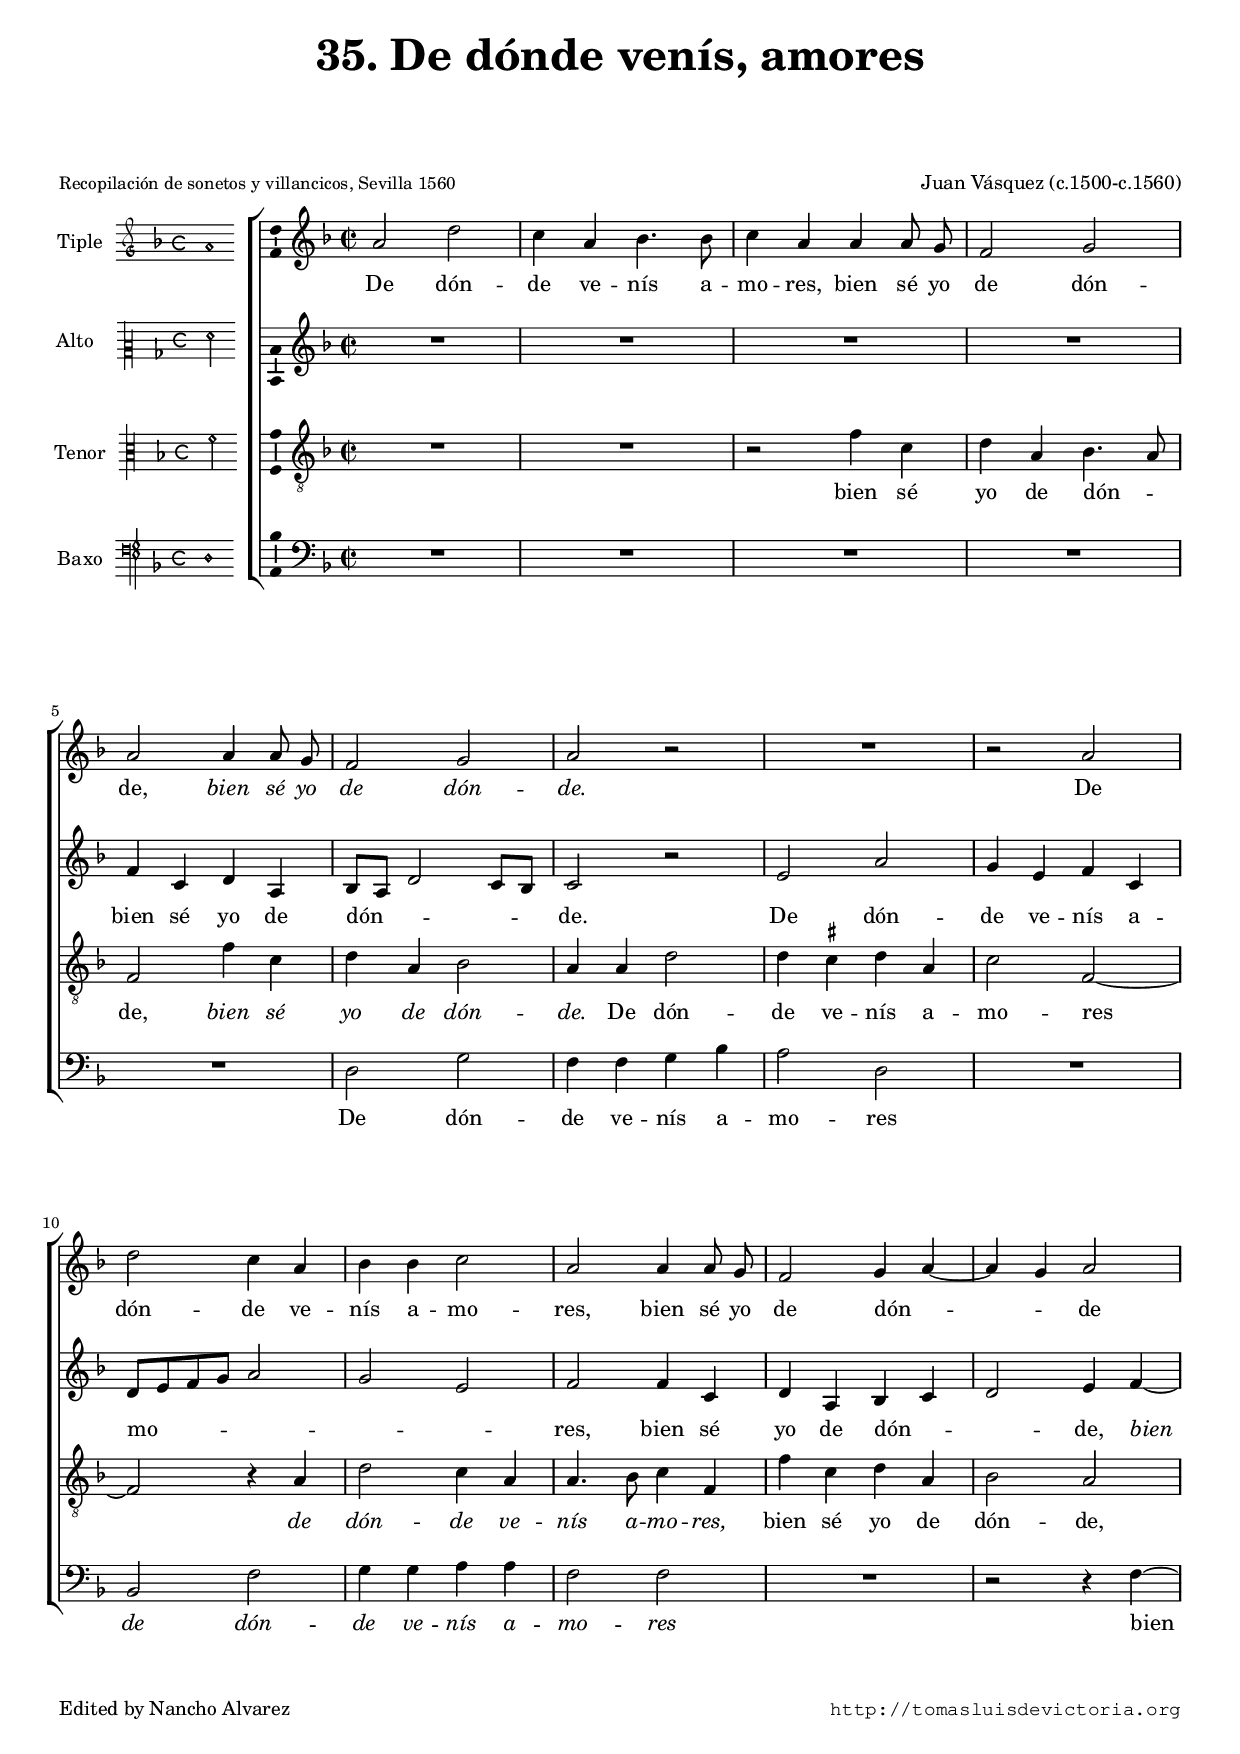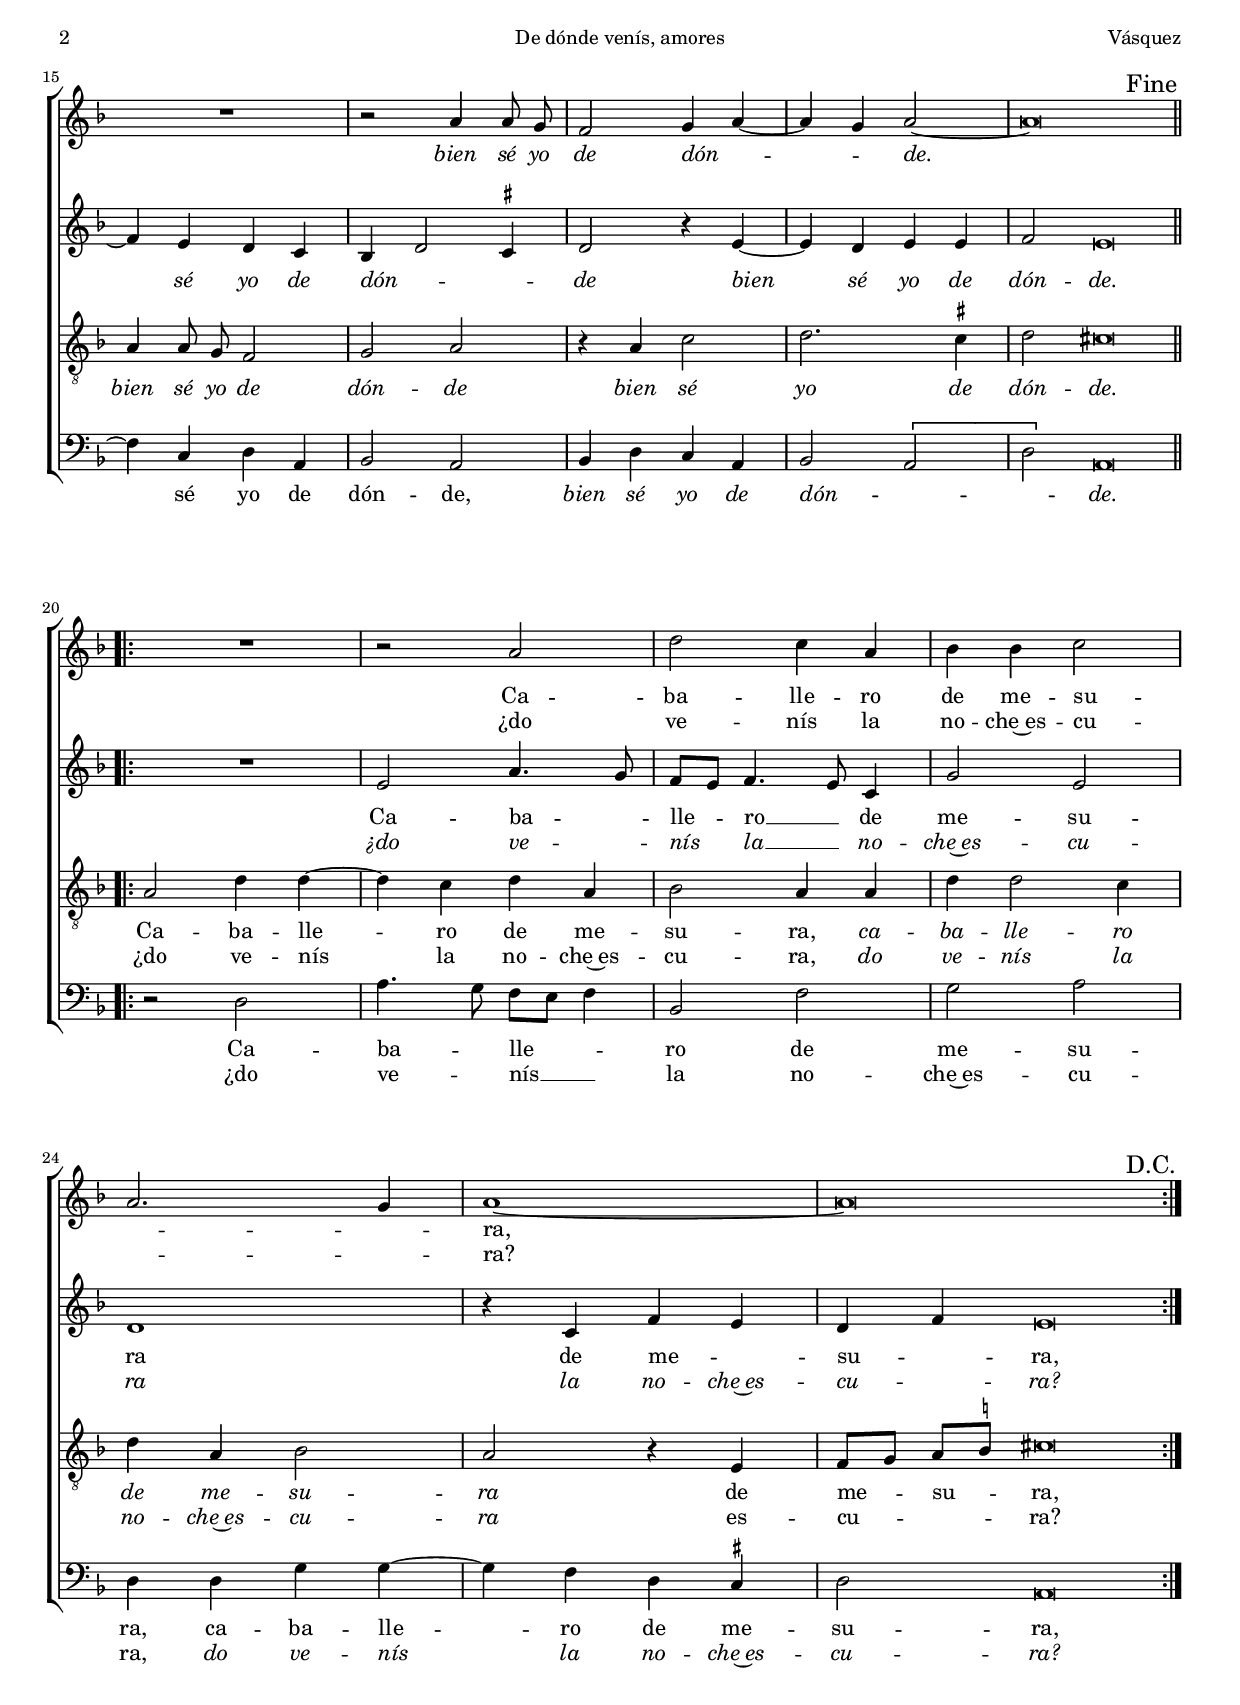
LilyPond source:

\version "2.18.0"

#(set-default-paper-size "a4")
#(set-global-staff-size 17)
#(ly:set-option 'point-and-click #f)
%mobile -s14.3 -i2.8

italicas=\override LyricText.font-shape = #'italic
rectas=\override LyricText.font-shape = #'upright
ss=\once \set suggestAccidentals = ##t
incipitwidth = 20
mtempo={\tempo 4 = 100}
mtempob={\tempo 4 = 50}

htitle="De dónde venís, amores"
hcomposer="Vásquez"

\header {
	title=\markup{\fontsize #3 "35. De dónde venís, amores"}
	%subtitle=\markup{""}
	subsubtitle=\markup{\null \vspace #3 }
        composer = \markup{"Juan Vásquez (c.1500-c.1560)"}
        pdfauthor=\composer
        %opus="(-)"
	poet=\markup{\smaller "Recopilación de sonetos y villancicos, Sevilla 1560"} 
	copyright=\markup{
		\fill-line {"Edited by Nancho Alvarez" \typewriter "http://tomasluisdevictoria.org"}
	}
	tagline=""
}

global={\key f \major \time 2/2 \skip 1*19
        \bar ".|:-||"
        \break
        \override Score.RehearsalMark.self-alignment-X=#right
        \once \override Score.RehearsalMark.break-visibility=#begin-of-line-invisible
        \mark \markup{"Fine"}
        \skip 1*7
        \bar ":|."
        \mark \markup{"D.C."}
}


cantus=\relative c''{
	a2 d
	c4 a bes4. bes8
	c4 a a a8 g
	f2 g
	a2 a4 a8 g
	f2 g
	a r
	R1
	r2 a
	d2 c4 a
	bes bes c2
	a 
	a4 a8 g f2
	g4 a4 ~
	a4 g4 a2
	R1
	r2
	a4 a8 g f2
	g4 a4 ~ 
	a4 g4 a2 ~
	a\breve*1/2
	R1
	r2 a
	d2 c4 a
	bes4 bes c2
	a2. g4
	a1 ~
	a\breve*1/2
}

altus=\relative c'{
	R1*4 % falta un silencio
	f4 c d a
	bes8[ a] d2 c8[ bes]
	c2 r
	e2 a
	g4 e f c
	d8[ e f g] a2
	g2 e
	f f4 c
	d a bes c 
	d2 e4 f4 ~
	f e d c
	bes d2 \ss cis4
	d2 r4 e ~
	e d e e
	f2 \mtempob e\breve*1/4
	\mtempo
	R1
	e2 a4. g8
	f[ e] f4. e8 c4
	g'2 e
	d1
	r4 c f e
	d f \mtempob e\breve*1/4
}

tenor=\relative c'{
	R1*2
	r2 f4 c
	d a bes4. a8
	f2 f'4 c
	d a bes2
	a4 a d2
	d4 \ss cis d4 a
	c2 f, ~
	f r4 a
	d2 c4 a
	a4. bes8 c4 f,
	f' c d a 
	bes2 a
	a4 a8 g f2
	g a
	r4 a c2
	d2. \ss cis4
	d2 cis\breve*1/4
	a2 d4 d ~
	d4 c d4 a
	bes2 a4 a
	d4 d2 c4
	d a bes2
	a r4 e
	f8[ g] a[ \ss b] cis\breve*1/4
}

bassus=\relative c{
	R1*5
	d2 g
	f4 f g bes
	a2 d,
	R1
	bes2 f'
	g4 g a a
	f2 f
	R1
	r2 r4 f ~
	f c d a
	bes2 a
	bes4 d c a
	bes2 \[a 
	d\] a\breve*1/4
	r2 d
	a'4. g8 f[ e] f4
	bes,2 f'
	g2 a
	d,4 d g g ~
	g f d \ss cis
	d2 a\breve*1/4
}

textocantus=\lyricmode{
De dón -- de ve -- nís a -- mo -- res,
bien sé yo de dón -- de,
\italicas
bien sé yo de dón -- de.
\rectas
De dón -- de ve -- nís a -- mo -- res,
bien sé yo de dón -- _ _ de
\italicas
bien sé yo de dón -- _ _ de.
\rectas
Ca -- ba -- lle -- ro de me -- su -- _ _ ra,
}
textocantusb=\lyricmode{
_ _ _ _ _ _ _ _ _ _ _ _ _ _ _ _ _ 
_ _ _ _ _ _ _ _ _ _ _ _ _ _ _ _ _ 
_ _ _ _ _ _ _ _ _ _
¿do ve -- nís la no -- che~es -- cu -- _ _ ra?

}

textoaltus=\lyricmode{
bien sé yo de dón -- _ _ de.
De dón -- de ve -- nís a -- mo -- _ _ _ res,
bien sé yo de dón -- _ _ de,
\italicas
bien sé yo de dón -- _ _ de
bien sé yo de dón -- de.
\rectas
Ca -- ba -- _ lle -- ro __ _ de me -- su -- ra
de me -- _ su -- _ ra,
}
textoaltusb=\lyricmode{
_ _ _ _ _ _ _ _ _ _ _ _ _ _ _ _ _ 
_ _ _ _ _ _ _ _ _ _ _ _ _ _ _ _ _ 
_ _ _ _ _ _ _
\italicas
¿do ve -- _ nís la __ _ no -- che~es -- cu -- ra
la no -- che~es -- cu -- _ ra?
}

textotenor=\lyricmode{
bien sé yo de dón -- _ de,
\italicas
bien sé yo de dón -- de.
\rectas
De dón -- de ve -- nís a -- mo -- res
\italicas
de dón -- de ve -- nís a -- mo -- res,
\rectas
bien sé yo de dón -- de,
\italicas
bien sé yo de dón -- de
bien sé yo de dón -- de.
\rectas
Ca -- ba -- lle -- ro de me -- su -- ra,
\italicas
ca -- ba -- lle -- ro de me -- su -- ra
\rectas
de me -- su -- ra,
}
textotenorb=\lyricmode{
_ _ _ _ _ _ _ _ _ _ _ _ _ _ _ _ _ 
_ _ _ _ _ _ _ _ _ _ _ _ _ _ _ _ _ 
_ _ _ _ _ _ _ _ _ _ _ _ _ 
¿do ve -- nís la no -- che~es -- cu -- ra,
\italicas
do ve -- nís la no -- che~es -- cu -- ra
\rectas
es -- cu -- _ ra?
}

textobassus=\lyricmode{
De dón -- de ve -- nís a -- mo -- res
\italicas
de dón -- de ve -- nís a -- mo -- res
\rectas
bien sé yo de dón -- de,
\italicas
bien sé yo de dón -- _ _ de.
\rectas
Ca -- ba -- _ lle -- _ ro de me -- su -- ra,
ca -- ba -- lle -- ro de me -- su -- ra,
}
textobassusb=\lyricmode{
_ _ _ _ _ _ _ _ _ _ _ _ _ _ _ _ _ 
_ _ _ _ _ _ _ _ _ _ _ _ _ 
¿do ve -- _ nís __ _ la no -- che~es -- cu -- ra,
\italicas
do ve -- nís la no -- che~es -- cu -- ra?
}


incipitcantus=\markup{
	\score{
		{ 
		\set Staff.instrumentName="Tiple  "
		\override NoteHead.style = #'neomensural
		\override Staff.TimeSignature.style = #'neomensural
		\cadenzaOn 
		\clef "petrucci-g"
		\key f \major
		\time 4/4
		a'1
		} 

	\layout { line-width=\incipitwidth indent = 0 }
	}
}

incipitaltus=\markup{
	\score{
		{ 
		\set Staff.instrumentName="Alto    "
		\override NoteHead.style = #'neomensural 
		\override Staff.TimeSignature.style = #'neomensural
		\cadenzaOn 
		\clef "petrucci-c2"
		\key f \major
		\time 4/4
                f'2*2
		} 
	\layout { line-width=\incipitwidth indent = 0 }
	}
}


incipittenor=\markup{
	\score{
		{ 
		\set Staff.instrumentName="Tenor  "
		\override NoteHead.style = #'neomensural 
		\override Staff.TimeSignature.style = #'neomensural
		\cadenzaOn 
		\clef "petrucci-c3"
		\key f \major
		\time 4/4
                f'2*2
		} 
	\layout { line-width=\incipitwidth indent=0 }
	}
}

incipitbassus=\markup{
	\score{
		{ 
		\set Staff.instrumentName="Baxo  "
		\override NoteHead.style = #'neomensural
		\override Staff.TimeSignature.style = #'neomensural
		\cadenzaOn 
		\clef "petrucci-f4"
		\key f \major
		\time 4/4
                d1
		} 
	\layout { line-width=\incipitwidth indent = 0 }
	}
}

%\layout {
%       \context {\Voice
%               \remove Ligature_bracket_engraver
%               \consists Mensural_ligature_engraver
%       }
%       line-width=\incipitwidth
%       indent = 0
%}

\score {\transpose c' c'{
\new ChoirStaff<<

	\new Staff <<\global
	\new Voice="v1" {
		\set Staff.instrumentName=\incipitcantus
		\clef "treble"
		\cantus }
	\new Lyrics \lyricsto "v1" {\textocantus }
	\new Lyrics \lyricsto "v1" {\textocantusb }
	>>

	\new Staff <<\global
	\new Voice="v2" {
		\set Staff.instrumentName=\incipitaltus
		\clef "treble"
		\altus }
	\new Lyrics \lyricsto "v2" {\textoaltus }
	\new Lyrics \lyricsto "v2" {\textoaltusb }
	>>
	
	\new Staff <<\global
	\new Voice="v3" {
		\set Staff.instrumentName=\incipittenor
		\clef "G_8"
		\tenor }
	\new Lyrics \lyricsto "v3" {\textotenor }
	\new Lyrics \lyricsto "v3" {\textotenorb }
	>>

	\new Staff <<\global
	\new Voice="v4" {
		\set Staff.instrumentName=\incipitbassus
		\clef "bass"
		\bassus }
	\new Lyrics \lyricsto "v4" {\textobassus }
	\new Lyrics \lyricsto "v4" {\textobassusb }
	>>
	
>>

	} % transpose

\layout{ 
	\context {\Lyrics 
		\override VerticalAxisGroup.staff-affinity = #UP
		\override VerticalAxisGroup.nonstaff-relatedstaff-spacing =
			#'((basic-distance . 0) (minimum-distance . 0) (padding . 1))
		\override LyricText.font-size = #1.2
		\override LyricHyphen.minimum-distance = #0.5
	}
	\context {\Score 
		tempoHideNote = ##t
		\override BarNumber.padding = #2 
	}
	\context {\Voice 
		%melismaBusyProperties = #'()
		autoBeaming = ##f
	}
	\context {\Staff 
                %\RemoveEmptyStaves
                %\override VerticalAxisGroup.remove-first = ##t
		\override VerticalAxisGroup.staff-staff-spacing =
			#'((basic-distance . 11) (minimum-distance . 0) (padding . 1))
		\consists Ambitus_engraver 
		\override LigatureBracket.padding = #1
	}
}

%\midi { \mtempo }

}


\paper{
	evenHeaderMarkup=\markup  \fill-line { \fromproperty #'page:page-number-string \htitle \hcomposer }
	oddHeaderMarkup= \markup  \fill-line { \on-the-fly #not-first-page \hcomposer \on-the-fly #not-first-page \htitle \on-the-fly #not-first-page \fromproperty #'page:page-number-string }
	%system-count=20
	%page-count = 1
	systems-per-page = 3
	ragged-last-bottom = ##f
	indent=3.4\cm
	system-system-spacing =
	#'((basic-distance . 20) (minimum-distance . 0) (padding . 5))
	top-system-spacing = % header
	#'((basic-distance . 9) (minimum-distance . 0) (padding . 0))
	last-bottom-spacing = % footer
	#'((basic-distance . 14) (minimum-distance . 0) (padding . 0))
	markup-system-spacing.padding = #1.5
}
